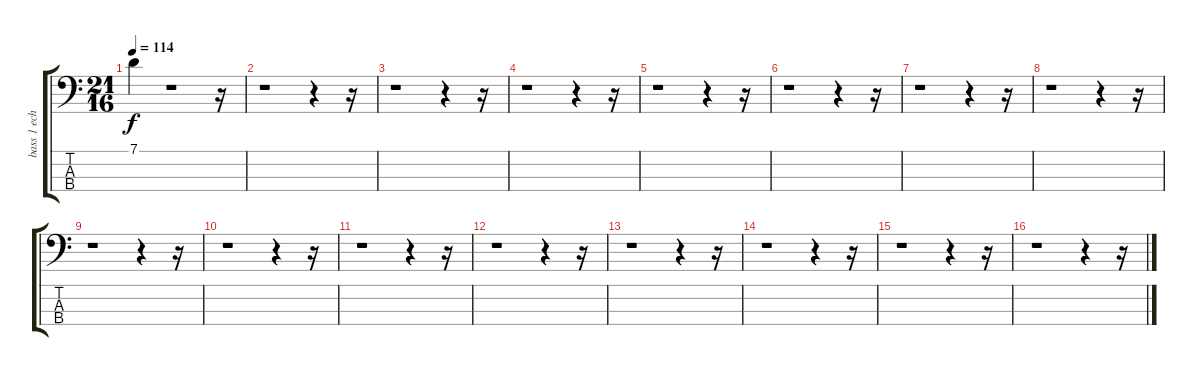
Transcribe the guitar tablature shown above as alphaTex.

\track ("bass 1 echo" "bass 1 ech") {instrument electricbassfinger}
\staff {score tabs}
\tuning (G2 D2 A1 E1) {hide}
\ts (21 16)
\tempo 114
\clef f4
\ks c
7.1{t}.4{dy f} r.1 r.16 |
r.1 r.4 r.16 |
r.1 r.4 r.16 |
r.1 r.4 r.16 |
r.1 r.4 r.16 |
r.1 r.4 r.16 |
r.1 r.4 r.16 |
r.1 r.4 r.16 |
r.1 r.4 r.16 |
r.1 r.4 r.16 |
r.1 r.4 r.16 |
r.1 r.4 r.16 |
r.1 r.4 r.16 |
r.1 r.4 r.16 |
r.1 r.4 r.16 |
r.1 r.4 r.16
